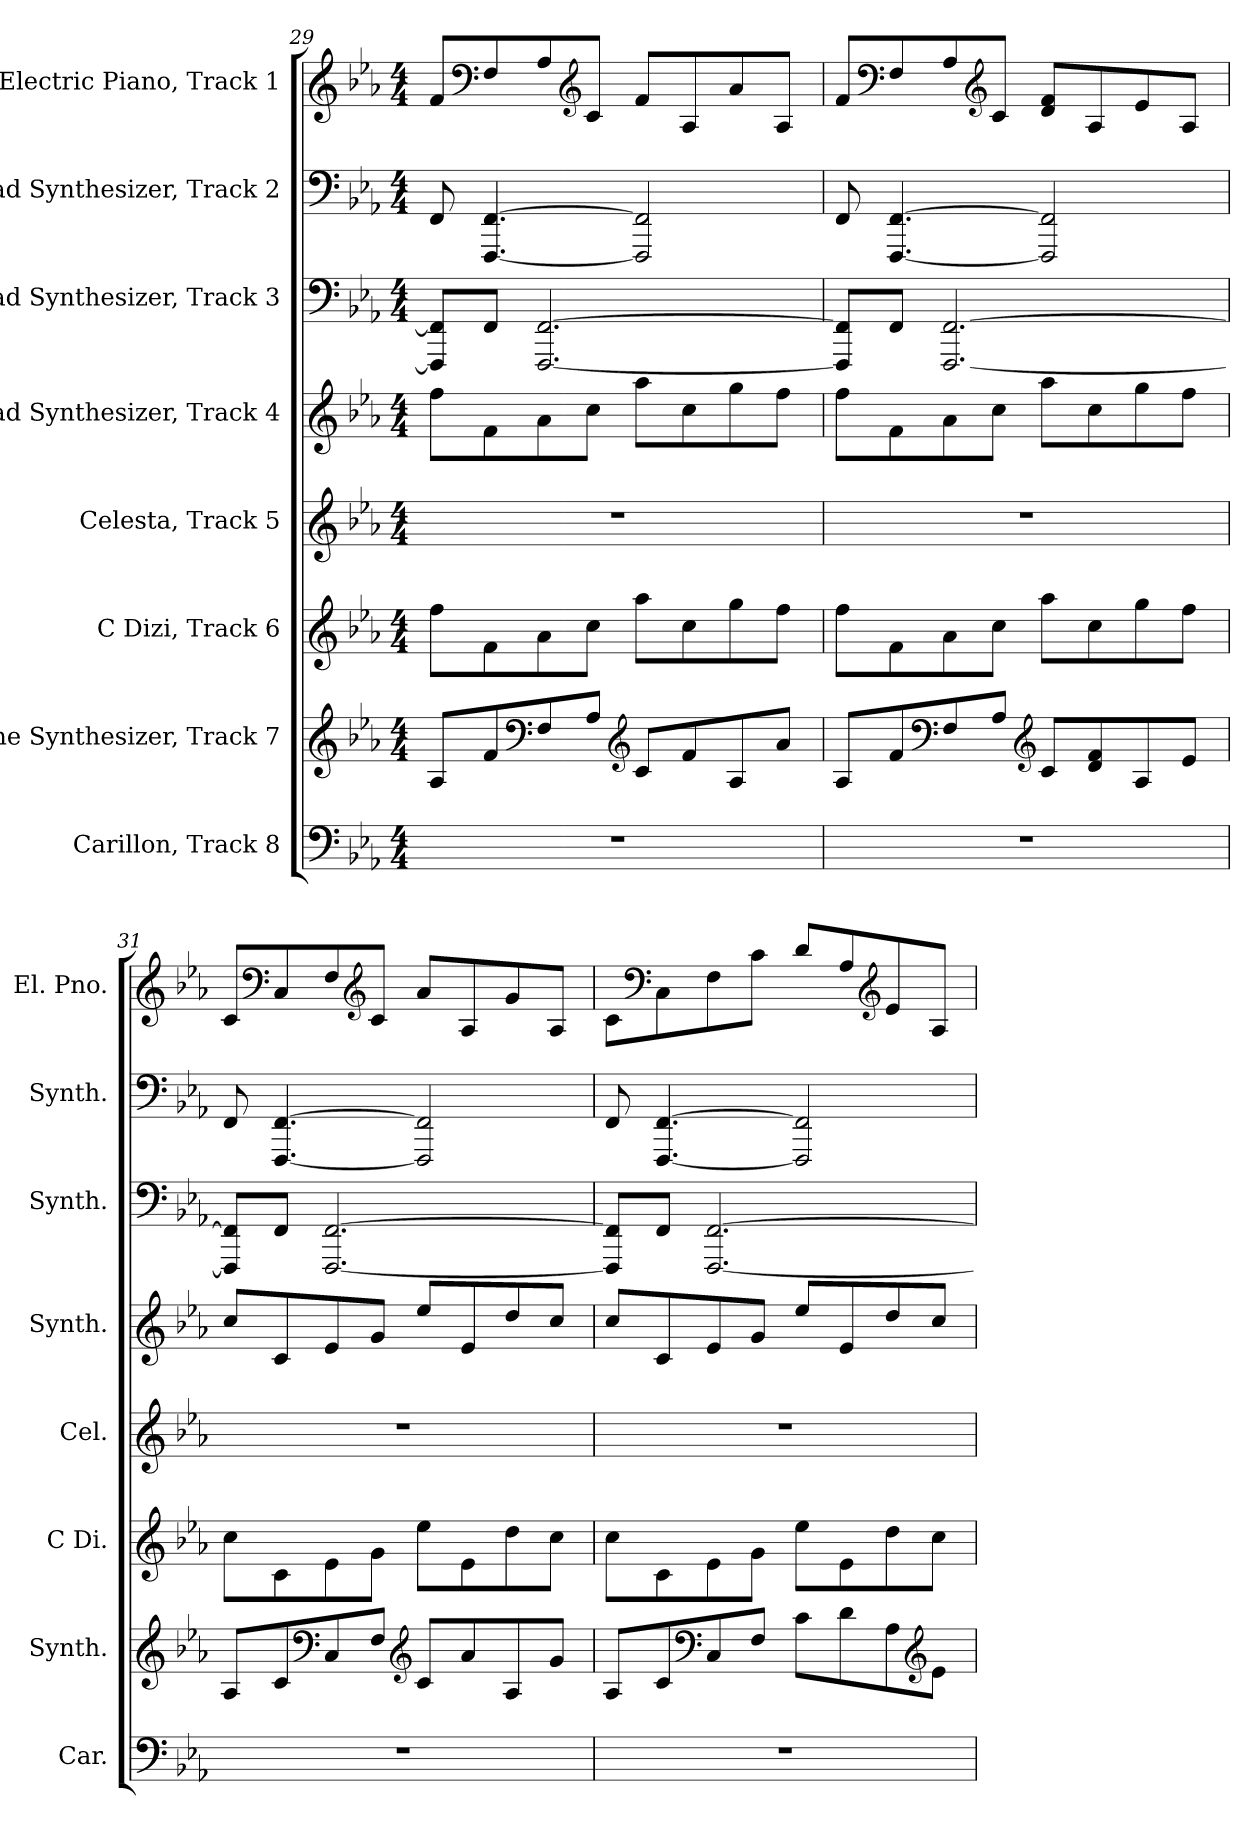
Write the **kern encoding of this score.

**kern	**kern	**kern	**kern	**kern	**kern	**kern	**kern
*part8	*part7	*part6	*part5	*part4	*part3	*part2	*part1
*staff8	*staff7	*staff6	*staff5	*staff4	*staff3	*staff2	*staff1
*I"Carillon, Track 8	*I"Sine Synthesizer, Track 7	*I"C Dizi, Track 6	*I"Celesta, Track 5	*I"Pad Synthesizer, Track 4	*I"Pad Synthesizer, Track 3	*I"Pad Synthesizer, Track 2	*I"Electric Piano, Track 1
*I'Car.	*I'Synth.	*I'C Di.	*I'Cel.	*I'Synth.	*I'Synth.	*I'Synth.	*I'El. Pno.
!!LO:PB:g=z
*clefF4	*clefG2	*clefG2	*clefG2	*clefG2	*clefF4	*clefF4	*clefG2
*	*	*ITrd-7c-12	*ITrd-7c-12	*	*	*	*
*k[b-e-a-]	*k[b-e-a-]	*k[b-e-a-]	*k[b-e-a-]	*k[b-e-a-]	*k[b-e-a-]	*k[b-e-a-]	*k[b-e-a-]
*M4/4	*M4/4	*M4/4	*M4/4	*M4/4	*M4/4	*M4/4	*M4/4
=29	=29	=29	=29	=29	=29	=29	=29
1r	8A-/L	8fff\L	1r	8ff\L	8FFF/] 8FF/]L	8FF/	8f/L
*	*	*	*	*	*	*	*clefF4
.	8f/	8ff\	.	8f\	8FF/J	[4.FFF/ [4.FF/	8F/
*	*clefF4	*	*	*	*	*	*
.	8F/	8aa-\	.	8a-\	[2.FFF/ [2.FF/	.	8A-/
*	*	*	*	*	*	*	*clefG2
.	8A-/J	8ccc\J	.	8cc\J	.	.	8c/J
*	*clefG2	*	*	*	*	*	*
.	8c/L	8aaa-\L	.	8aa-\L	.	2FFF/] 2FF/]	8f/L
.	8f/	8ccc\	.	8cc\	.	.	8A-/
.	8A-/	8ggg\	.	8gg\	.	.	8a-/
.	8a-/J	8fff\J	.	8ff\J	.	.	8A-/J
=30	=30	=30	=30	=30	=30	=30	=30
1r	8A-/L	8fff\L	1r	8ff\L	8FFF/] 8FF/]L	8FF/	8f/L
*	*	*	*	*	*	*	*clefF4
.	8f/	8ff\	.	8f\	8FF/J	[4.FFF/ [4.FF/	8F/
*	*clefF4	*	*	*	*	*	*
.	8F/	8aa-\	.	8a-\	[2.FFF/ [2.FF/	.	8A-/
*	*	*	*	*	*	*	*clefG2
.	8A-/J	8ccc\J	.	8cc\J	.	.	8c/J
*	*clefG2	*	*	*	*	*	*
.	8c/L	8aaa-\L	.	8aa-\L	.	2FFF/] 2FF/]	8d/ 8f/L
.	8d/ 8f/	8ccc\	.	8cc\	.	.	8A-/
.	8A-/	8ggg\	.	8gg\	.	.	8e-/
.	8e-/J	8fff\J	.	8ff\J	.	.	8A-/J
!!LO:PB:g=z
=31	=31	=31	=31	=31	=31	=31	=31
1r	8A-/L	8ccc\L	1r	8cc/L	8FFF/] 8FF/]L	8FF/	8c/L
*	*	*	*	*	*	*	*clefF4
.	8c/	8cc\	.	8c/	8FF/J	[4.FFF/ [4.FF/	8C/
*	*clefF4	*	*	*	*	*	*
.	8C/	8ee-\	.	8e-/	[2.FFF/ [2.FF/	.	8F/
*	*	*	*	*	*	*	*clefG2
.	8F/J	8gg\J	.	8g/J	.	.	8c/J
*	*clefG2	*	*	*	*	*	*
.	8c/L	8eee-\L	.	8ee-/L	.	2FFF/] 2FF/]	8a-/L
.	8a-/	8ee-\	.	8e-/	.	.	8A-/
.	8A-/	8ddd\	.	8dd/	.	.	8g/
.	8g/J	8ccc\J	.	8cc/J	.	.	8A-/J
=32	=32	=32	=32	=32	=32	=32	=32
1r	8A-/L	8ccc\L	1r	8cc/L	8FFF/] 8FF/]L	8FF/	8c\L
*	*	*	*	*	*	*	*clefF4
.	8c/	8cc\	.	8c/	8FF/J	[4.FFF/ [4.FF/	8C\
*	*clefF4	*	*	*	*	*	*
.	8C/	8ee-\	.	8e-/	[2.FFF/ [2.FF/	.	8F\
.	8F/J	8gg\J	.	8g/J	.	.	8c\J
.	8c\L	8eee-\L	.	8ee-/L	.	2FFF/] 2FF/]	8d/L
.	8d\	8ee-\	.	8e-/	.	.	8A-/
*	*	*	*	*	*	*	*clefG2
.	8A-\	8ddd\	.	8dd/	.	.	8e-/
*	*clefG2	*	*	*	*	*	*
.	8e-\J	8ccc\J	.	8cc/J	.	.	8A-/J
=	=	=	=	=	=	=	=
*-	*-	*-	*-	*-	*-	*-	*-
